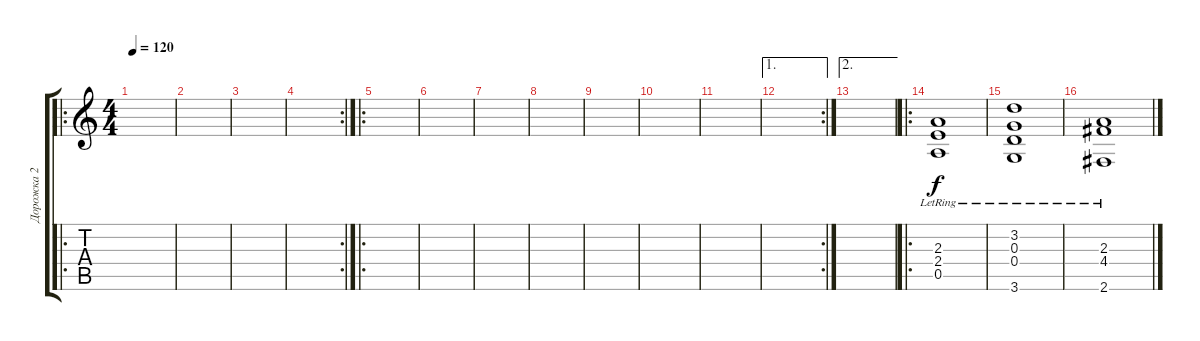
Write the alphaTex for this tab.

\track ("Дорожка 2" "Дорожка 2") {instrument distortionguitar}
\staff {score tabs}
\tuning (E4 B3 G3 D3 A2 E2) {hide}
\ro
\ts (4 4)
\tempo 120
\clef g2
\ks c
|
|
|
\rc 2
|
\ro
|
|
|
|
|
|
|
\ae 1
\rc 2
|
\ae 2
|
\ro
(2.3{lr} 2.4{lr} 0.5{lr}).1 |
(3.2{lr} 0.3{lr} 0.4{lr} 3.6{lr}).1 |
(2.3{lr} 4.4{lr} 2.6{lr}).1
